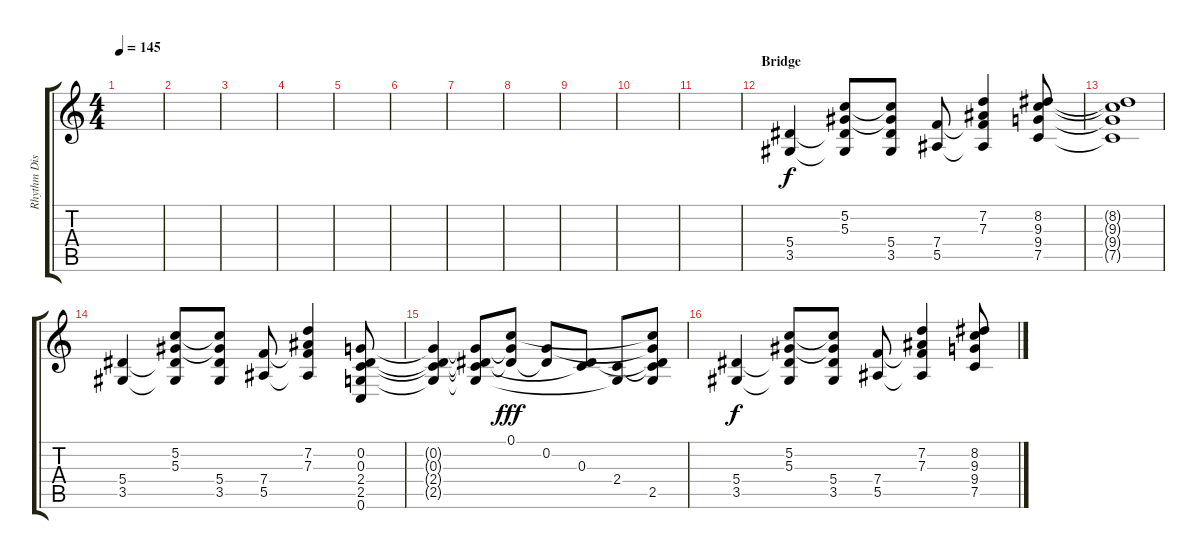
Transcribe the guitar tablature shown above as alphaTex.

\track ("Rhythm Distortion Guitar" "Rhythm Dis") {instrument distortionguitar}
\staff {score tabs}
\tuning (C4 G3 Eb3 Bb2 F2 C2) {hide}
\ts (4 4)
\tempo 145
\clef g2
\ks c
|
|
|
|
|
|
|
|
|
|
|
\section ("" "Bridge")
(5.4 3.5).4 (5.2 5.3 5.4{t} 3.5{t}).8 (5.2{t} 5.3{t} 5.4 3.5).8 (7.4 5.5).8 (7.2 7.3 7.4{t} 5.5{t}).4 (8.2 9.3 9.4 7.5).8 |
(8.2{t} 9.3{t} 9.4{t} 7.5{t}).1 |
(5.4 3.5).4 (5.2 5.3 5.4{t} 3.5{t}).8 (5.2{t} 5.3{t} 5.4 3.5).8 (7.4 5.5).8 (7.2 7.3 7.4{t} 5.5{t}).4 (0.2 0.3 2.4 2.5 0.6).8 |
(0.2{t} 0.3{t} 2.4{t} 2.5{t}).4 (0.2{t} 0.3{t} 2.4{t} 2.5{t}).8 (0.1 0.2{t} 0.3{t}).8{dy fff} (0.2 0.3{t}).8 (0.3 2.4{t}).8 (2.4 2.5{t}).8 (0.1{t} 0.2{t} 0.3{t} 2.4{t} 2.5).8 |
(5.4 3.5).4{dy f} (5.2 5.3 5.4{t} 3.5{t}).8 (5.2{t} 5.3{t} 5.4 3.5).8 (7.4 5.5).8 (7.2 7.3 7.4{t} 5.5{t}).4 (8.2 9.3 9.4 7.5).8
